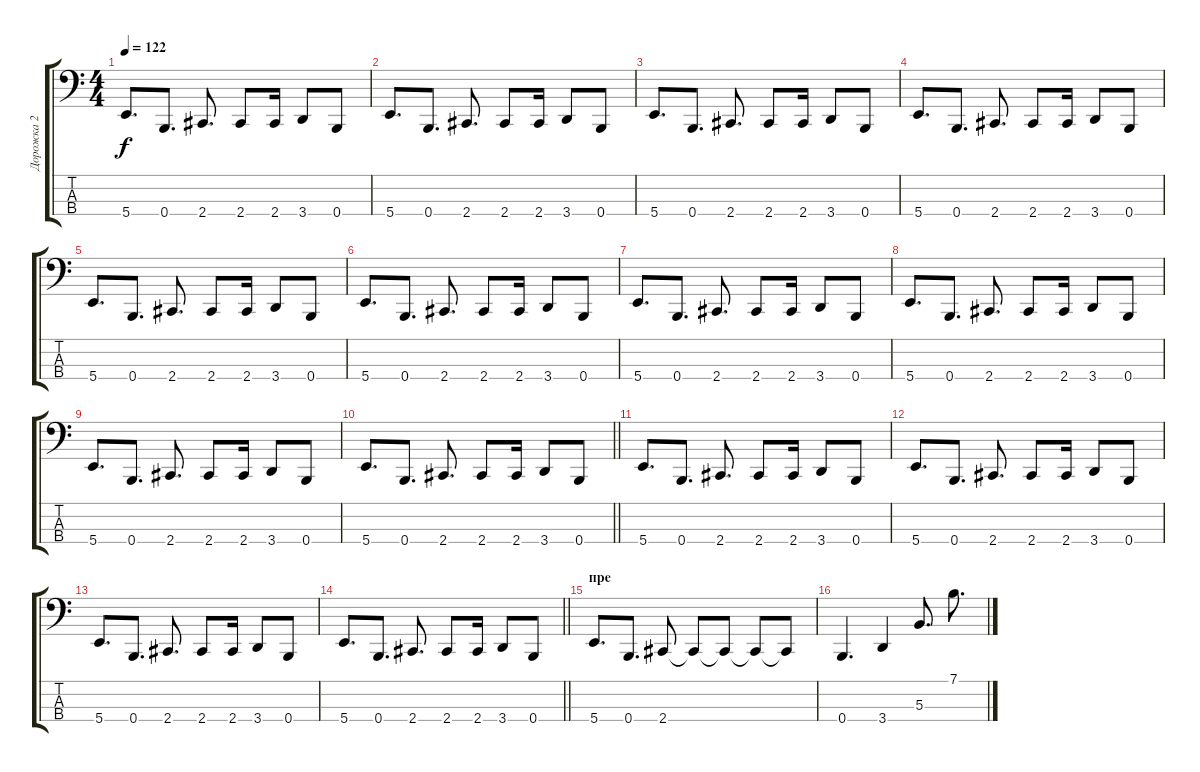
\track ("Дорожка 2" "Дорожка 2") {instrument electricbassfinger}
\staff {score tabs}
\tuning (E2 B1 Gb1 B0) {hide}
\ts (4 4)
\tempo 122
\clef f4
\ks c
5.4.8{d dy f} 0.4.8{d} 2.4.8{d} 2.4.8 2.4.16 3.4.8 0.4.8 |
5.4.8{d} 0.4.8{d} 2.4.8{d} 2.4.8 2.4.16 3.4.8 0.4.8 |
5.4.8{d} 0.4.8{d} 2.4.8{d} 2.4.8 2.4.16 3.4.8 0.4.8 |
5.4.8{d} 0.4.8{d} 2.4.8{d} 2.4.8 2.4.16 3.4.8 0.4.8 |
5.4.8{d} 0.4.8{d} 2.4.8{d} 2.4.8 2.4.16 3.4.8 0.4.8 |
5.4.8{d} 0.4.8{d} 2.4.8{d} 2.4.8 2.4.16 3.4.8 0.4.8 |
5.4.8{d} 0.4.8{d} 2.4.8{d} 2.4.8 2.4.16 3.4.8 0.4.8 |
5.4.8{d} 0.4.8{d} 2.4.8{d} 2.4.8 2.4.16 3.4.8 0.4.8 |
5.4.8{d} 0.4.8{d} 2.4.8{d} 2.4.8 2.4.16 3.4.8 0.4.8 |
\barLineRight lightlight
5.4.8{d} 0.4.8{d} 2.4.8{d} 2.4.8 2.4.16 3.4.8 0.4.8 |
5.4.8{d} 0.4.8{d} 2.4.8{d} 2.4.8 2.4.16 3.4.8 0.4.8 |
5.4.8{d} 0.4.8{d} 2.4.8{d} 2.4.8 2.4.16 3.4.8 0.4.8 |
5.4.8{d} 0.4.8{d} 2.4.8{d} 2.4.8 2.4.16 3.4.8 0.4.8 |
\barLineRight lightlight
5.4.8{d} 0.4.8{d} 2.4.8{d} 2.4.8 2.4.16 3.4.8 0.4.8 |
\section ("" "пре")
5.4.8{d} 0.4.8{d} 2.4.8 2.4{t}.8 2.4{t}.8 2.4{t}.8 2.4{t}.8 |
0.4.4{d} 3.4.4 5.3.8{d} 7.1.8{d}
